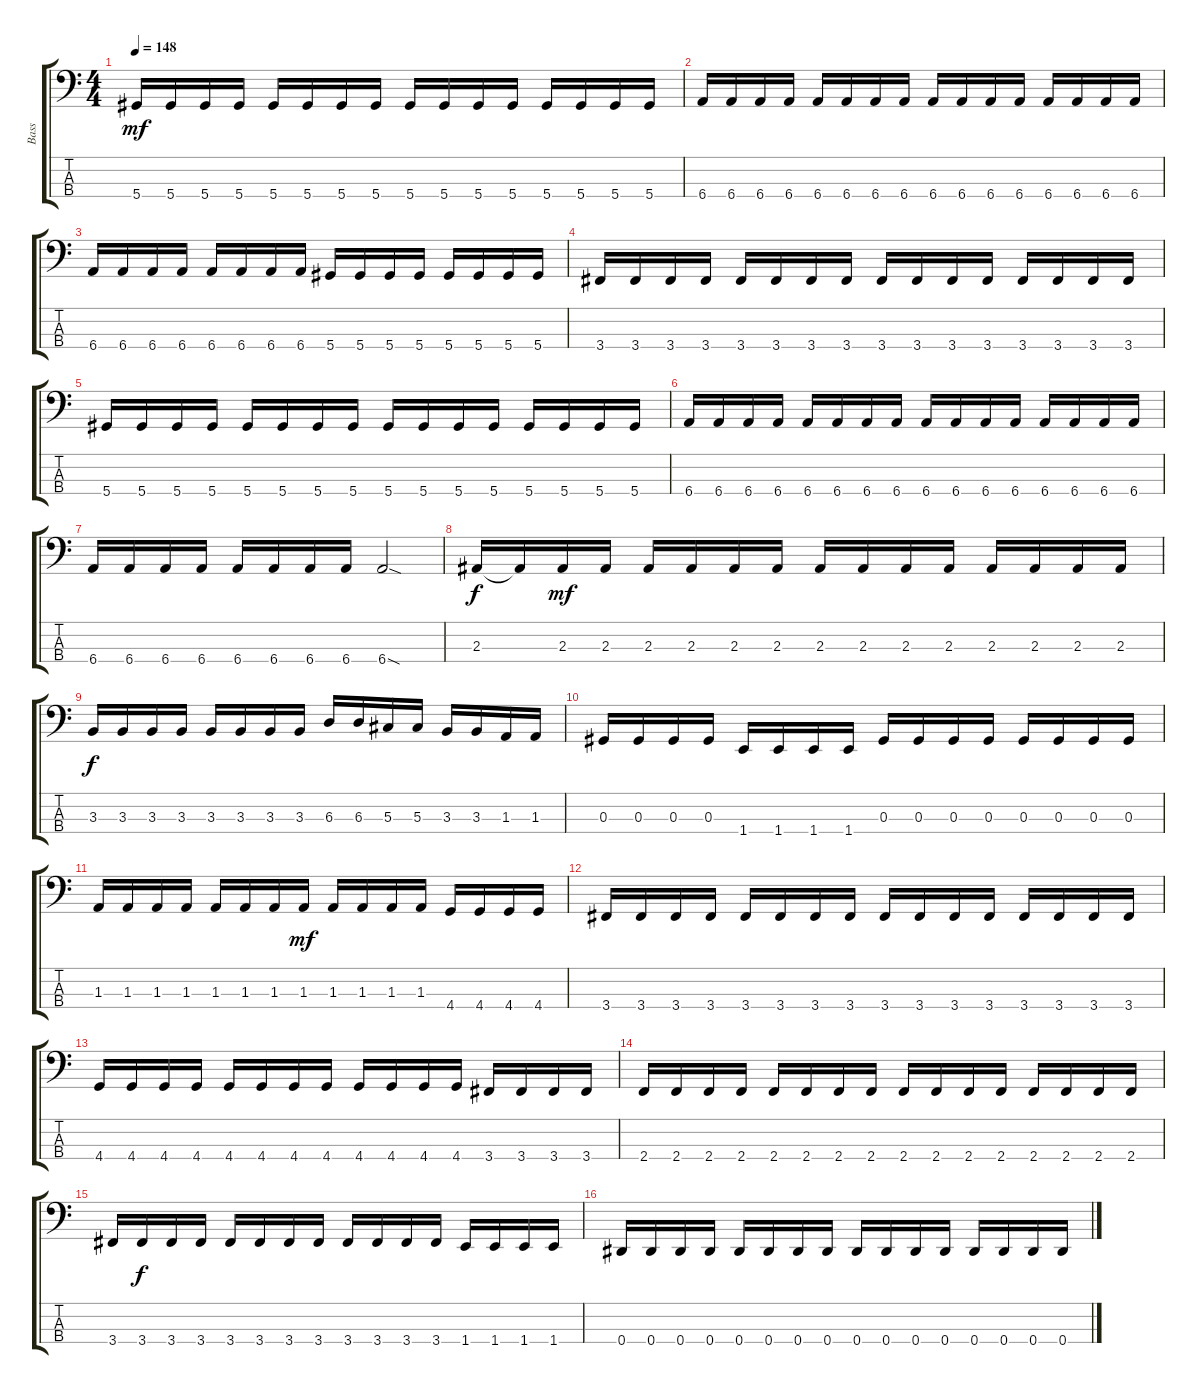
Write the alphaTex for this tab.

\track ("Bass" "Bass") {instrument electricbassfinger}
\staff {score tabs}
\tuning (Gb2 Db2 Ab1 Eb1) {hide}
\ts (4 4)
\tempo 148
\clef f4
\ks c
5.4.16{dy mf} 5.4.16 5.4.16 5.4.16 5.4.16 5.4.16 5.4.16 5.4.16 5.4.16 5.4.16 5.4.16 5.4.16 5.4.16 5.4.16 5.4.16 5.4.16 |
6.4.16 6.4.16 6.4.16 6.4.16 6.4.16 6.4.16 6.4.16 6.4.16 6.4.16 6.4.16 6.4.16 6.4.16 6.4.16 6.4.16 6.4.16 6.4.16 |
6.4.16 6.4.16 6.4.16 6.4.16 6.4.16 6.4.16 6.4.16 6.4.16 5.4.16 5.4.16 5.4.16 5.4.16 5.4.16 5.4.16 5.4.16 5.4.16 |
3.4.16 3.4.16 3.4.16 3.4.16 3.4.16 3.4.16 3.4.16 3.4.16 3.4.16 3.4.16 3.4.16 3.4.16 3.4.16 3.4.16 3.4.16 3.4.16 |
5.4.16 5.4.16 5.4.16 5.4.16 5.4.16 5.4.16 5.4.16 5.4.16 5.4.16 5.4.16 5.4.16 5.4.16 5.4.16 5.4.16 5.4.16 5.4.16 |
6.4.16 6.4.16 6.4.16 6.4.16 6.4.16 6.4.16 6.4.16 6.4.16 6.4.16 6.4.16 6.4.16 6.4.16 6.4.16 6.4.16 6.4.16 6.4.16 |
6.4.16 6.4.16 6.4.16 6.4.16 6.4.16 6.4.16 6.4.16 6.4.16 6.4{sod}.2 |
2.3.16{dy f} 2.3{t}.16 2.3.16{dy mf} 2.3.16 2.3.16 2.3.16 2.3.16 2.3.16 2.3.16 2.3.16 2.3.16 2.3.16 2.3.16 2.3.16 2.3.16 2.3.16 |
3.3.16{dy f} 3.3.16 3.3.16 3.3.16 3.3.16 3.3.16 3.3.16 3.3.16 6.3.16 6.3.16 5.3.16 5.3.16 3.3.16 3.3.16 1.3.16 1.3.16 |
0.3.16 0.3.16 0.3.16 0.3.16 1.4.16 1.4.16 1.4.16 1.4.16 0.3.16 0.3.16 0.3.16 0.3.16 0.3.16 0.3.16 0.3.16 0.3.16 |
1.3.16 1.3.16 1.3.16 1.3.16 1.3.16 1.3.16 1.3.16 1.3.16{dy mf} 1.3.16 1.3.16 1.3.16 1.3.16 4.4.16 4.4.16 4.4.16 4.4.16 |
3.4.16 3.4.16 3.4.16 3.4.16 3.4.16 3.4.16 3.4.16 3.4.16 3.4.16 3.4.16 3.4.16 3.4.16 3.4.16 3.4.16 3.4.16 3.4.16 |
4.4.16 4.4.16 4.4.16 4.4.16 4.4.16 4.4.16 4.4.16 4.4.16 4.4.16 4.4.16 4.4.16 4.4.16 3.4.16 3.4.16 3.4.16 3.4.16 |
2.4.16 2.4.16 2.4.16 2.4.16 2.4.16 2.4.16 2.4.16 2.4.16 2.4.16 2.4.16 2.4.16 2.4.16 2.4.16 2.4.16 2.4.16 2.4.16 |
3.4.16 3.4.16{dy f} 3.4.16 3.4.16 3.4.16 3.4.16 3.4.16 3.4.16 3.4.16 3.4.16 3.4.16 3.4.16 1.4.16 1.4.16 1.4.16 1.4.16 |
0.4.16 0.4.16 0.4.16 0.4.16 0.4.16 0.4.16 0.4.16 0.4.16 0.4.16 0.4.16 0.4.16 0.4.16 0.4.16 0.4.16 0.4.16 0.4.16
